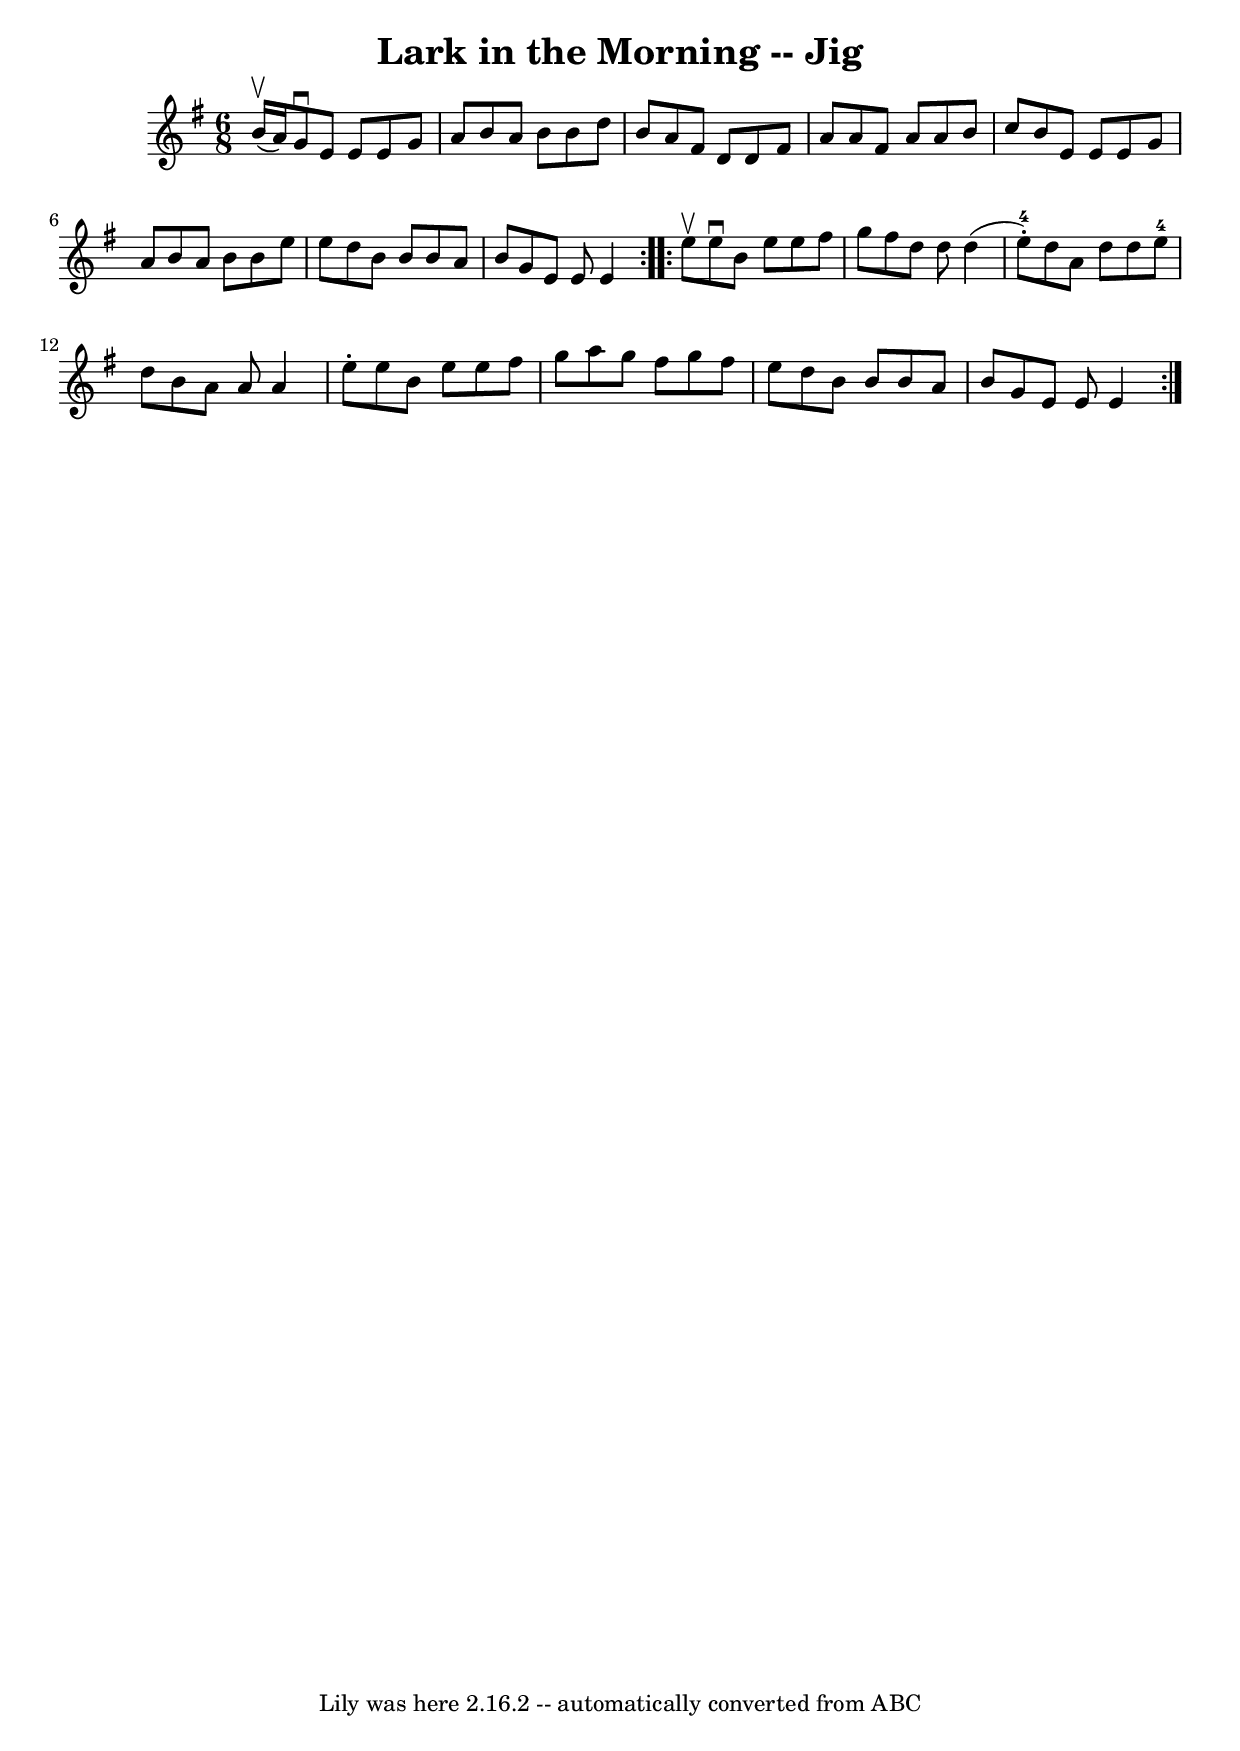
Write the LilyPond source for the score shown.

\version "2.16.2"
\include "Mammoth.ily"
\header {
  %% book = "Ryan's Mammoth Collection"
  crossRefNumber = "1"
  footnotes = "\\\\456"
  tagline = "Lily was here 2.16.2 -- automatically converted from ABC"
  title = "Lark in the Morning -- Jig"

}
voicedefault =  {



  \repeat volta 2 {

    \time 6/8 
    \key e \minor b'16^\upbow(a'16) |
    g'8^\downbow   
    e'8 e'8 e'8 g'8 a'8    |
    b'8 a'8 b'8 b'8 d''8  
    b'8    |
    a'8 fis'8 d'8 d'8 fis'8 a'8    |
    
    a'8 fis'8 a'8 a'8 b'8 c''8    |
    b'8 e'8 e'8    
    e'8 g'8 a'8    |
    b'8 a'8 b'8 b'8 e''8 e''8    
    |
    d''8 b'8 b'8 b'8 a'8 b'8    |
    g'8 e'8    
    e'8 e'4  
  }     
  \repeat volta 2 {
    e''8^\upbow |
    e''8^\downbow  
    b'8 e''8 e''8 fis''8 g''8    |
    fis''8 d''8 d''8    
    d''4 (e''8-4-.)   |
    d''8 a'8 d''8 d''8 e''8-4   
    d''8    |
    b'8 a'8 a'8 a'4 e''8 -.   |
    e''8    
    b'8 e''8 e''8 fis''8 g''8    |
    a''8 g''8 fis''8    
    g''8 fis''8 e''8    |
    d''8 b'8 b'8 b'8 a'8 b'8    
    |
    g'8 e'8 e'8 e'4  
  }   

}

\score{
  <<

    \context Staff="default"
    {
      \voicedefault 
      
    }

  >>
  \layout {
    
  }
  \midi {
  }

}
